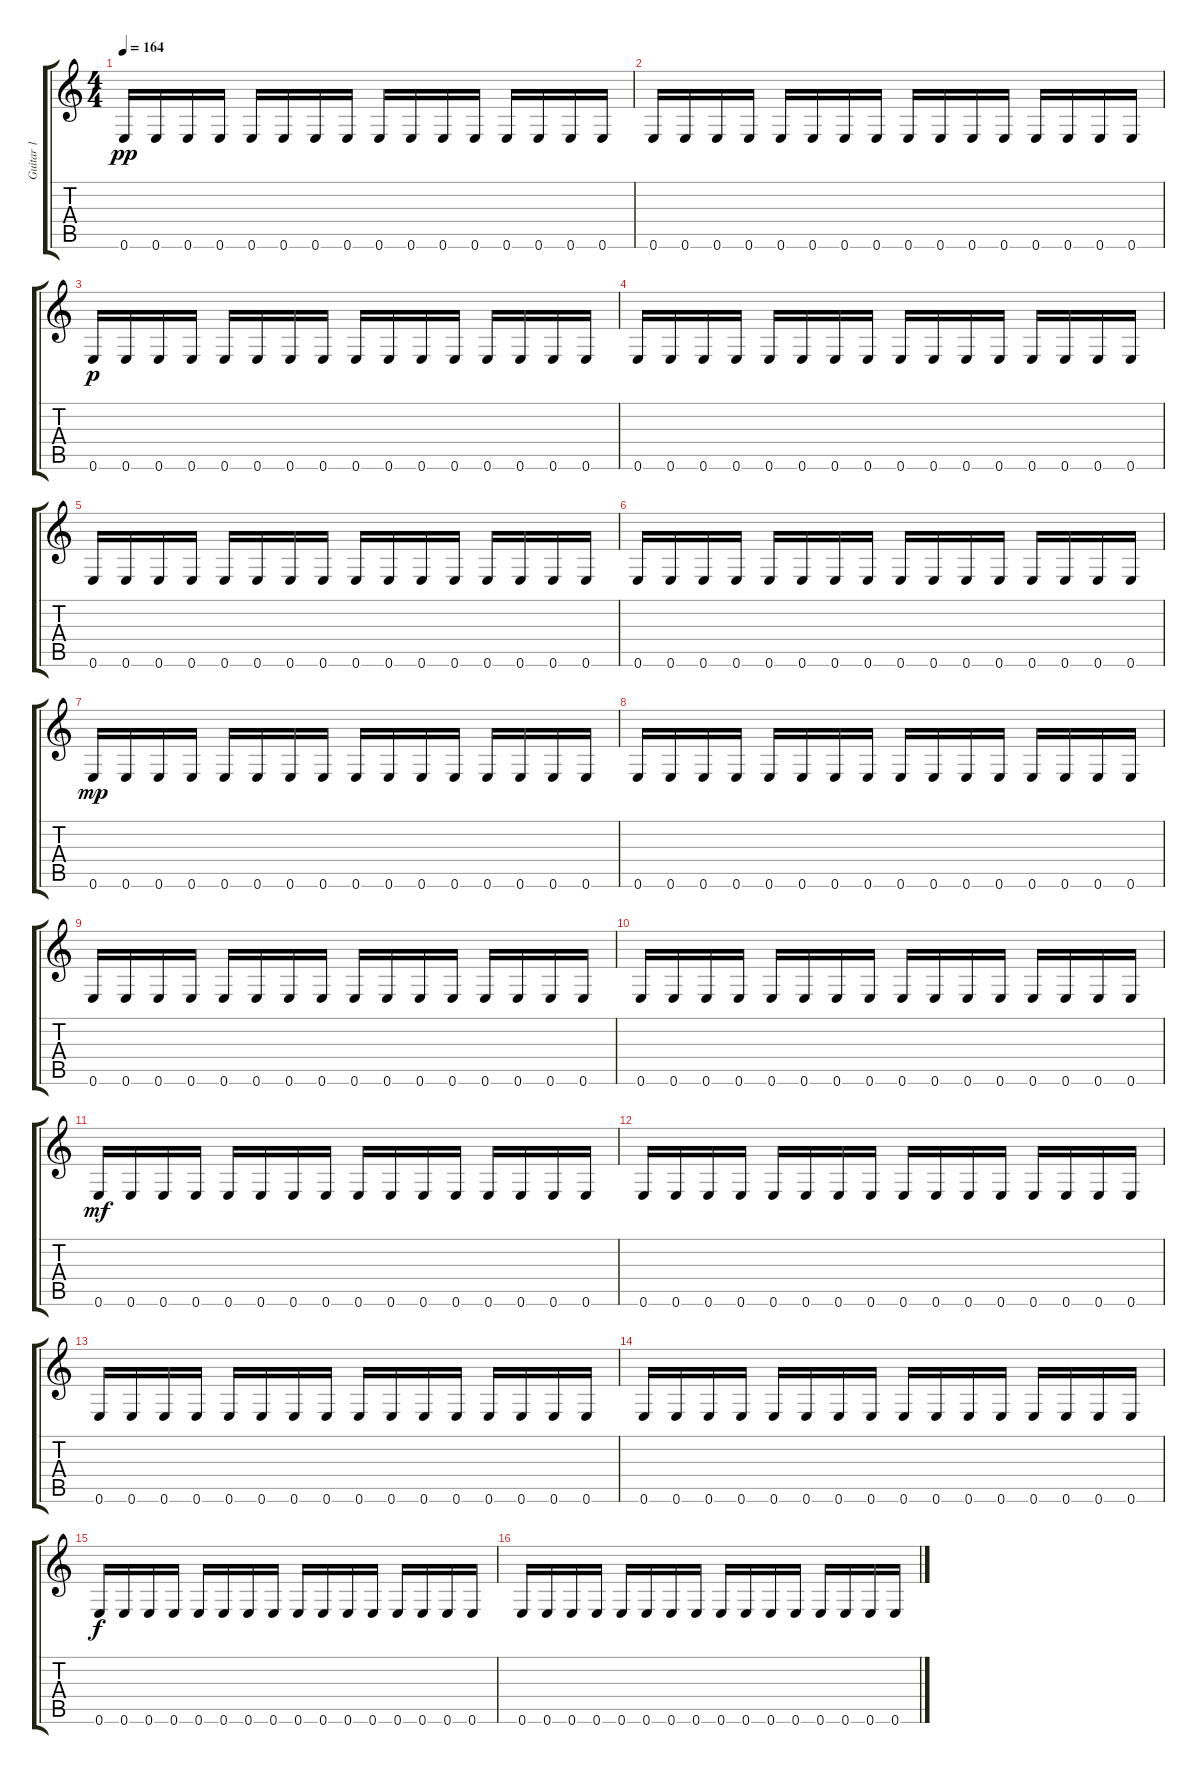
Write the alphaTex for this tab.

\track ("Guitar 1 " "Guitar 1 ") {instrument distortionguitar}
\staff {score tabs}
\tuning (E4 B3 G3 D3 A2 E2) {hide}
\ts (4 4)
\tempo 164
\clef g2
\ks c
0.6.16{dy pp instrument distortionguitar} 0.6.16 0.6.16 0.6.16 0.6.16 0.6.16 0.6.16 0.6.16 0.6.16 0.6.16 0.6.16 0.6.16 0.6.16 0.6.16 0.6.16 0.6.16 |
0.6.16 0.6.16 0.6.16 0.6.16 0.6.16 0.6.16 0.6.16 0.6.16 0.6.16 0.6.16 0.6.16 0.6.16 0.6.16 0.6.16 0.6.16 0.6.16 |
0.6.16{dy p} 0.6.16 0.6.16 0.6.16 0.6.16 0.6.16 0.6.16 0.6.16 0.6.16 0.6.16 0.6.16 0.6.16 0.6.16 0.6.16 0.6.16 0.6.16 |
0.6.16 0.6.16 0.6.16 0.6.16 0.6.16 0.6.16 0.6.16 0.6.16 0.6.16 0.6.16 0.6.16 0.6.16 0.6.16 0.6.16 0.6.16 0.6.16 |
0.6.16 0.6.16 0.6.16 0.6.16 0.6.16 0.6.16 0.6.16 0.6.16 0.6.16 0.6.16 0.6.16 0.6.16 0.6.16 0.6.16 0.6.16 0.6.16 |
0.6.16 0.6.16 0.6.16 0.6.16 0.6.16 0.6.16 0.6.16 0.6.16 0.6.16 0.6.16 0.6.16 0.6.16 0.6.16 0.6.16 0.6.16 0.6.16 |
0.6.16{dy mp} 0.6.16 0.6.16 0.6.16 0.6.16 0.6.16 0.6.16 0.6.16 0.6.16 0.6.16 0.6.16 0.6.16 0.6.16 0.6.16 0.6.16 0.6.16 |
0.6.16 0.6.16 0.6.16 0.6.16 0.6.16 0.6.16 0.6.16 0.6.16 0.6.16 0.6.16 0.6.16 0.6.16 0.6.16 0.6.16 0.6.16 0.6.16 |
0.6.16 0.6.16 0.6.16 0.6.16 0.6.16 0.6.16 0.6.16 0.6.16 0.6.16 0.6.16 0.6.16 0.6.16 0.6.16 0.6.16 0.6.16 0.6.16 |
0.6.16 0.6.16 0.6.16 0.6.16 0.6.16 0.6.16 0.6.16 0.6.16 0.6.16 0.6.16 0.6.16 0.6.16 0.6.16 0.6.16 0.6.16 0.6.16 |
0.6.16{dy mf} 0.6.16 0.6.16 0.6.16 0.6.16 0.6.16 0.6.16 0.6.16 0.6.16 0.6.16 0.6.16 0.6.16 0.6.16 0.6.16 0.6.16 0.6.16 |
0.6.16 0.6.16 0.6.16 0.6.16 0.6.16 0.6.16 0.6.16 0.6.16 0.6.16 0.6.16 0.6.16 0.6.16 0.6.16 0.6.16 0.6.16 0.6.16 |
0.6.16 0.6.16 0.6.16 0.6.16 0.6.16 0.6.16 0.6.16 0.6.16 0.6.16 0.6.16 0.6.16 0.6.16 0.6.16 0.6.16 0.6.16 0.6.16 |
0.6.16 0.6.16 0.6.16 0.6.16 0.6.16 0.6.16 0.6.16 0.6.16 0.6.16 0.6.16 0.6.16 0.6.16 0.6.16 0.6.16 0.6.16 0.6.16 |
0.6.16{dy f} 0.6.16 0.6.16 0.6.16 0.6.16 0.6.16 0.6.16 0.6.16 0.6.16 0.6.16 0.6.16 0.6.16 0.6.16 0.6.16 0.6.16 0.6.16 |
0.6.16 0.6.16 0.6.16 0.6.16 0.6.16 0.6.16 0.6.16 0.6.16 0.6.16 0.6.16 0.6.16 0.6.16 0.6.16 0.6.16 0.6.16 0.6.16
